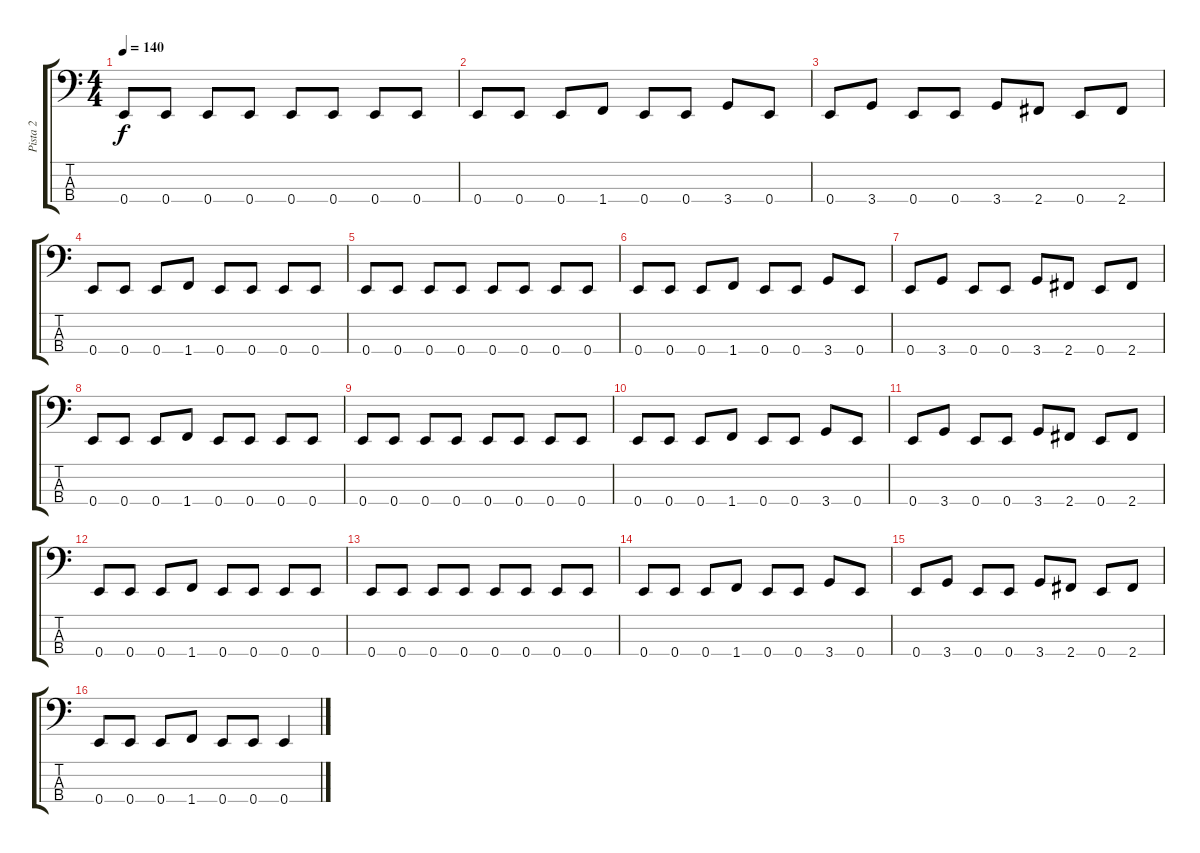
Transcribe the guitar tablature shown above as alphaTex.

\track ("Pista 2" "Pista 2") {instrument electricbassfinger}
\staff {score tabs}
\tuning (G2 D2 A1 E1) {hide}
\ts (4 4)
\tempo 140
\clef f4
\ks c
0.4.8{dy f} 0.4.8 0.4.8 0.4.8 0.4.8 0.4.8 0.4.8 0.4.8 |
0.4.8 0.4.8 0.4.8 1.4.8 0.4.8 0.4.8 3.4.8 0.4.8 |
0.4.8 3.4.8 0.4.8 0.4.8 3.4.8 2.4.8 0.4.8 2.4.8 |
0.4.8 0.4.8 0.4.8 1.4.8 0.4.8 0.4.8 0.4.8 0.4.8 |
0.4.8 0.4.8 0.4.8 0.4.8 0.4.8 0.4.8 0.4.8 0.4.8 |
0.4.8 0.4.8 0.4.8 1.4.8 0.4.8 0.4.8 3.4.8 0.4.8 |
0.4.8 3.4.8 0.4.8 0.4.8 3.4.8 2.4.8 0.4.8 2.4.8 |
0.4.8 0.4.8 0.4.8 1.4.8 0.4.8 0.4.8 0.4.8 0.4.8 |
0.4.8 0.4.8 0.4.8 0.4.8 0.4.8 0.4.8 0.4.8 0.4.8 |
0.4.8 0.4.8 0.4.8 1.4.8 0.4.8 0.4.8 3.4.8 0.4.8 |
0.4.8 3.4.8 0.4.8 0.4.8 3.4.8 2.4.8 0.4.8 2.4.8 |
0.4.8 0.4.8 0.4.8 1.4.8 0.4.8 0.4.8 0.4.8 0.4.8 |
0.4.8 0.4.8 0.4.8 0.4.8 0.4.8 0.4.8 0.4.8 0.4.8 |
0.4.8 0.4.8 0.4.8 1.4.8 0.4.8 0.4.8 3.4.8 0.4.8 |
0.4.8 3.4.8 0.4.8 0.4.8 3.4.8 2.4.8 0.4.8 2.4.8 |
0.4.8 0.4.8 0.4.8 1.4.8 0.4.8 0.4.8 0.4.4
